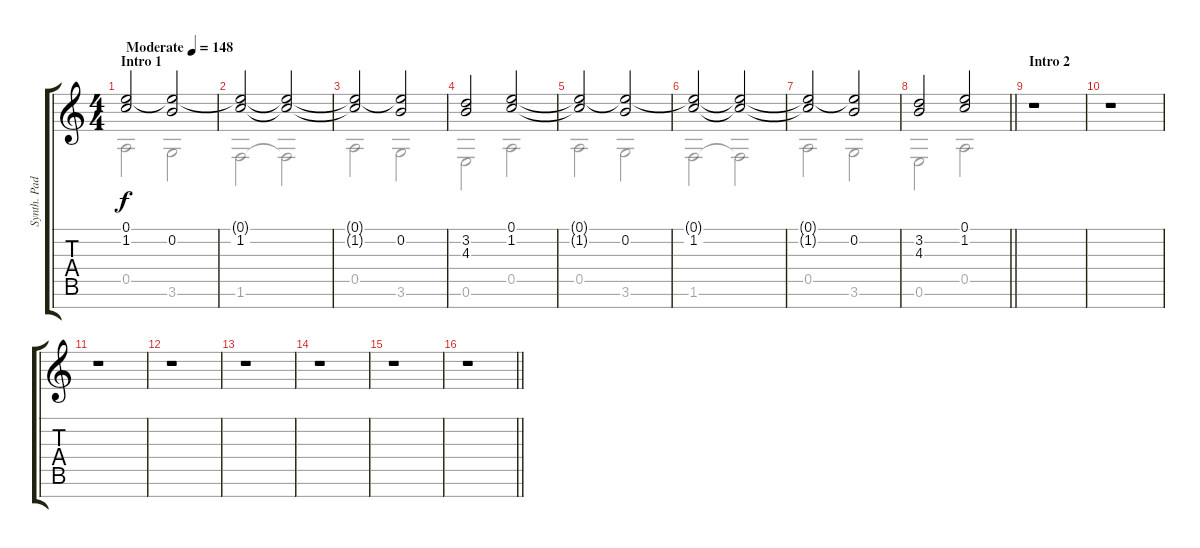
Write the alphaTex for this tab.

\track ("Synth. Pad" "Synth. Pad") {instrument pad2warm}
\staff {score tabs}
\tuning (E5 B4 G4 D4 A3 E3 B2) {hide}
\voice
\ts (4 4)
\section ("" "Intro 1")
\tempo (148 "Moderate")
\clef g2
\ks c
(0.1 1.2).2{dy f instrument pad2warm} (0.1{t} 0.2).2 |
(0.1{t} 1.2).2 (0.1{t} 1.2{t}).2 |
(0.1{t} 1.2{t}).2 (0.1{t} 0.2).2 |
(3.2 4.3).2 (0.1 1.2).2 |
(0.1{t} 1.2{t}).2 (0.1{t} 0.2).2 |
(0.1{t} 1.2).2 (0.1{t} 1.2{t}).2 |
(0.1{t} 1.2{t}).2 (0.1{t} 0.2).2 |
\barLineRight lightlight
(3.2 4.3).2 (0.1 1.2).2 |
\section ("" "Intro 2")
r.1 |
r.1 |
r.1 |
r.1 |
r.1 |
r.1 |
r.1 |
\barLineRight lightlight
r.1
\voice
\clef g2
\ottava regular
\simile none
\ks c
0.5.2{dy f} 3.6.2 |
1.6.2 1.6{t}.2 |
0.5.2 3.6.2 |
0.6.2 0.5.2 |
0.5.2 3.6.2 |
1.6.2 1.6{t}.2 |
0.5.2 3.6.2 |
\barLineRight lightlight
0.6.2 0.5.2 |
|
|
|
|
|
|
|
\barLineRight lightlight
